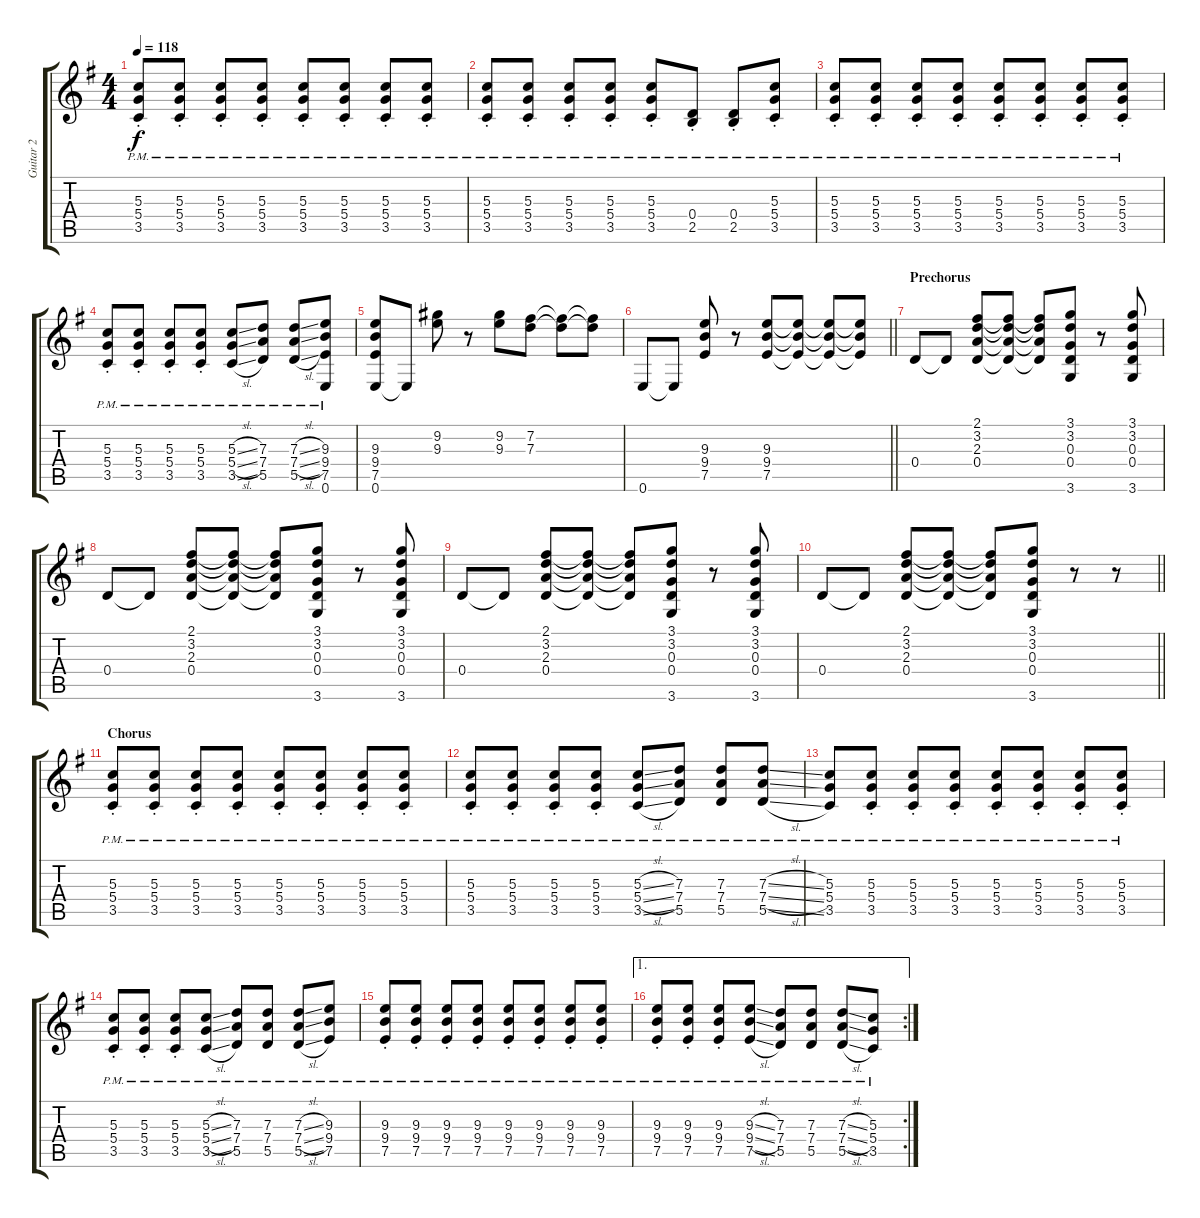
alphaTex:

\track ("Guitar 2" "Guitar 2") {instrument overdrivenguitar}
\staff {score tabs}
\tuning (E4 B3 G3 D3 A2 E2) {hide}
\ts (4 4)
\tempo 118
\clef g2
\ks g
(5.3{pm st} 5.4{pm st} 3.5{pm st}).8{dy f} (5.3{pm st} 5.4{pm st} 3.5{pm st}).8 (5.3{pm st} 5.4{pm st} 3.5{pm st}).8 (5.3{pm st} 5.4{pm st} 3.5{pm st}).8 (5.3{pm st} 5.4{pm st} 3.5{pm st}).8 (5.3{pm st} 5.4{pm st} 3.5{pm st}).8 (5.3{pm st} 5.4{pm st} 3.5{pm st}).8 (5.3{pm st} 5.4{pm st} 3.5{pm st}).8 |
(5.3{pm st} 5.4{pm st} 3.5{pm st}).8 (5.3{pm st} 5.4{pm st} 3.5{pm st}).8 (5.3{pm st} 5.4{pm st} 3.5{pm st}).8 (5.3{pm st} 5.4{pm st} 3.5{pm st}).8 (5.3{pm st} 5.4{pm st} 3.5{pm st}).8 (0.4{pm st} 2.5{pm st}).8 (0.4{pm st} 2.5{pm st}).8 (5.3{pm st} 5.4{pm st} 3.5{pm st}).8 |
(5.3{pm st} 5.4{pm st} 3.5{pm st}).8 (5.3{pm st} 5.4{pm st} 3.5{pm st}).8 (5.3{pm st} 5.4{pm st} 3.5{pm st}).8 (5.3{pm st} 5.4{pm st} 3.5{pm st}).8 (5.3{pm st} 5.4{pm st} 3.5{pm st}).8 (5.3{pm st} 5.4{pm st} 3.5{pm st}).8 (5.3{pm st} 5.4{pm st} 3.5{pm st}).8 (5.3{pm st} 5.4{pm st} 3.5{pm st}).8 |
(5.3{pm st} 5.4{pm st} 3.5{pm st}).8 (5.3{pm st} 5.4{pm st} 3.5{pm st}).8 (5.3{pm st} 5.4{pm st} 3.5{pm st}).8 (5.3{pm st} 5.4{pm st} 3.5{pm st}).8 (5.3{sl pm} 5.4{sl pm} 3.5{sl pm}).8 (7.3{pm} 7.4{pm} 5.5{pm}).8 (7.3{sl pm} 7.4{sl pm} 5.5{sl pm}).8 (9.3{pm} 9.4{pm} 7.5{pm} 0.6).8 |
(9.3 9.4 7.5 0.6).8 0.6{t}.8 (9.2 9.3).8 r.8 (9.2 9.3).8 (7.2 7.3).8 (7.2{t} 7.3{t}).8 (7.2{t} 7.3{t}).8 |
\barLineRight lightlight
0.6.8 0.6{t}.8 (9.3 9.4 7.5).8 r.8 (9.3 9.4 7.5).8 (9.3{t} 9.4{t} 7.5{t}).8 (9.3{t} 9.4{t} 7.5{t}).8 (9.3{t} 9.4{t} 7.5{t}).8 |
\section ("" "Prechorus")
0.4.8 0.4{t}.8 (2.1 3.2 2.3 0.4).8 (2.1{t} 3.2{t} 2.3{t} 0.4{t}).8 (2.1{t} 3.2{t} 2.3{t} 0.4{t}).8 (3.1 3.2 0.3 0.4 3.6).8 r.8 (3.1 3.2 0.3 0.4 3.6).8 |
0.4.8 0.4{t}.8 (2.1 3.2 2.3 0.4).8 (2.1{t} 3.2{t} 2.3{t} 0.4{t}).8 (2.1{t} 3.2{t} 2.3{t} 0.4{t}).8 (3.1 3.2 0.3 0.4 3.6).8 r.8 (3.1 3.2 0.3 0.4 3.6).8 |
0.4.8 0.4{t}.8 (2.1 3.2 2.3 0.4).8 (2.1{t} 3.2{t} 2.3{t} 0.4{t}).8 (2.1{t} 3.2{t} 2.3{t} 0.4{t}).8 (3.1 3.2 0.3 0.4 3.6).8 r.8 (3.1 3.2 0.3 0.4 3.6).8 |
\barLineRight lightlight
0.4.8 0.4{t}.8 (2.1 3.2 2.3 0.4).8 (2.1{t} 3.2{t} 2.3{t} 0.4{t}).8 (2.1{t} 3.2{t} 2.3{t} 0.4{t}).8 (3.1 3.2 0.3 0.4 3.6).8 r.8 r.8 |
\section ("" "Chorus")
(5.3{pm st} 5.4{pm st} 3.5{pm st}).8 (5.3{pm st} 5.4{pm st} 3.5{pm st}).8 (5.3{pm st} 5.4{pm st} 3.5{pm st}).8 (5.3{pm st} 5.4{pm st} 3.5{pm st}).8 (5.3{pm st} 5.4{pm st} 3.5{pm st}).8 (5.3{pm st} 5.4{pm st} 3.5{pm st}).8 (5.3{pm st} 5.4{pm st} 3.5{pm st}).8 (5.3{pm st} 5.4{pm st} 3.5{pm st}).8 |
(5.3{pm st} 5.4{pm st} 3.5{pm st}).8 (5.3{pm st} 5.4{pm st} 3.5{pm st}).8 (5.3{pm st} 5.4{pm st} 3.5{pm st}).8 (5.3{pm st} 5.4{pm st} 3.5{pm st}).8 (5.3{sl pm} 5.4{sl pm} 3.5{sl pm}).8 (7.3{pm} 7.4{pm} 5.5{pm}).8 (7.3{pm} 7.4{pm} 5.5{pm}).8 (7.3{sl pm} 7.4{sl pm} 5.5{sl pm}).8 |
(5.3{pm} 5.4{pm} 3.5{pm}).8 (5.3{pm st} 5.4{pm st} 3.5{pm st}).8 (5.3{pm st} 5.4{pm st} 3.5{pm st}).8 (5.3{pm st} 5.4{pm st} 3.5{pm st}).8 (5.3{pm st} 5.4{pm st} 3.5{pm st}).8 (5.3{pm st} 5.4{pm st} 3.5{pm st}).8 (5.3{pm st} 5.4{pm st} 3.5{pm st}).8 (5.3{pm st} 5.4{pm st} 3.5{pm st}).8 |
(5.3{pm st} 5.4{pm st} 3.5{pm st}).8 (5.3{pm st} 5.4{pm st} 3.5{pm st}).8 (5.3{pm st} 5.4{pm st} 3.5{pm st}).8 (5.3{sl pm} 5.4{sl pm} 3.5{sl pm}).8 (7.3{pm} 7.4{pm} 5.5{pm}).8 (7.3{pm} 7.4{pm} 5.5{pm}).8 (7.3{sl pm} 7.4{sl pm} 5.5{sl pm}).8 (9.3{pm} 9.4{pm} 7.5{pm}).8 |
(9.3{pm st} 9.4{pm st} 7.5{pm st}).8 (9.3{pm st} 9.4{pm st} 7.5{pm st}).8 (9.3{pm st} 9.4{pm st} 7.5{pm st}).8 (9.3{pm st} 9.4{pm st} 7.5{pm st}).8 (9.3{pm st} 9.4{pm st} 7.5{pm st}).8 (9.3{pm st} 9.4{pm st} 7.5{pm st}).8 (9.3{pm st} 9.4{pm st} 7.5{pm st}).8 (9.3{pm st} 9.4{pm st} 7.5{pm st}).8 |
\ae 1
\rc 2
(9.3{pm st} 9.4{pm st} 7.5{pm st}).8 (9.3{pm st} 9.4{pm st} 7.5{pm st}).8 (9.3{pm st} 9.4{pm st} 7.5{pm st}).8 (9.3{sl pm} 9.4{sl pm} 7.5{sl pm}).8 (7.3{pm} 7.4{pm} 5.5{pm}).8 (7.3{pm} 7.4{pm} 5.5{pm}).8 (7.3{sl pm} 7.4{sl pm} 5.5{sl pm}).8 (5.3{pm} 5.4{pm} 3.5{pm}).8
